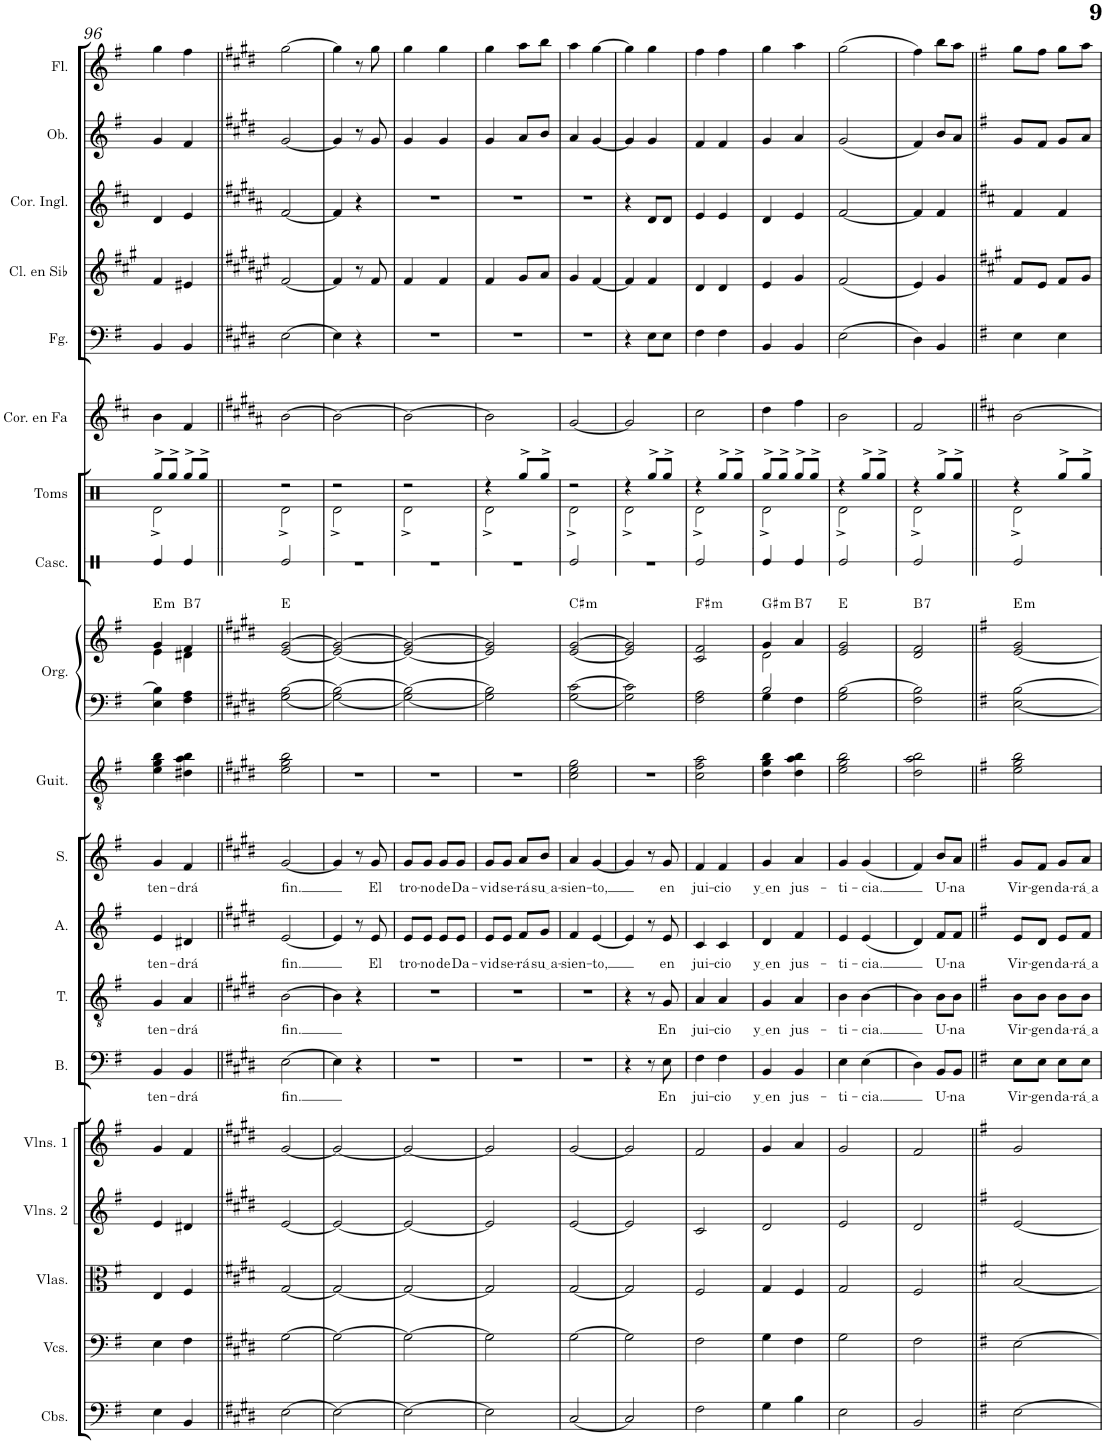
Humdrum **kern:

**kern	**kern	**kern	**kern	**kern	**kern	**text	**kern	**text	**kern	**text	**kern	**text	**kern	**kern	**kern	**harte	**kern	**kern	**kern	**kern	**kern	**kern	**kern	**kern
*part19	*part18	*part17	*part16	*part15	*part14	*part14	*part13	*part13	*part12	*part12	*part11	*part11	*part10	*part9	*part9	*part9	*part8	*part7	*part6	*part5	*part4	*part3	*part2	*part1
*staff20	*staff19	*staff18	*staff17	*staff16	*staff15	*staff15	*staff14	*staff14	*staff13	*staff13	*staff12	*staff12	*staff11	*staff10	*staff9	*	*staff8	*staff7	*staff6	*staff5	*staff4	*staff3	*staff2	*staff1
*I"Contrabajos	*I"Violonchelos	*I"Violas	*I"Violines 2	*I"Violines 1	*I"Bajo	*	*I"Tenor	*	*I"Alto	*	*I"Soprano	*	*I"Guitarra acústica	*I"Órgano	*	*	*I"Cascabeles	*I"Toms	*I"Trompa en Fa	*I"Fagot	*I"Clarinete en Sib	*I"Corno inglés	*I"Oboe	*I"Flauta
*I'Cbs.	*I'Vcs.	*I'Vlas.	*I'Vlns. 2	*I'Vlns. 1	*I'B.	*	*I'T.	*	*I'A.	*	*I'S.	*	*I'Guit.	*	*	*	*I'Casc.	*I'Toms	*	*I'Fg.	*I'Cl. en Sib	*I'Cor. Ingl.	*I'Ob.	*I'Fl.
!!LO:PB:g=z
*clefF4	*clefF4	*clefC3	*clefG2	*clefG2	*clefF4	*	*clefGv2	*	*clefG2	*	*clefG2	*	*clefGv2	*clefF4	*clefG2	*	*clefX	*clefX	*clefG2	*clefF4	*clefG2	*clefG2	*clefG2	*clefG2
*Trd7c12	*	*	*	*	*	*	*	*	*	*	*	*	*	*	*	*	*	*	*Trd4c7	*	*Trd1c2	*Trd4c7	*	*
*k[f#]	*k[f#]	*k[f#]	*k[f#]	*k[f#]	*k[f#]	*	*k[f#]	*	*k[f#]	*	*k[f#]	*	*k[f#]	*k[f#]	*k[f#]	*	*k[]	*k[]	*k[f#c#]	*k[f#]	*k[f#c#g#]	*k[f#c#]	*k[f#]	*k[f#]
*M2/4	*M2/4	*M2/4	*M2/4	*M2/4	*M2/4	*	*M2/4	*	*M2/4	*	*M2/4	*	*M2/4	*M2/4	*M2/4	*	*M2/4	*M2/4	*M2/4	*M2/4	*M2/4	*M2/4	*M2/4	*M2/4
=96	=96	=96	=96	=96	=96	=96	=96	=96	=96	=96	=96	=96	=96	=96	=96	=96	=96	=96	=96	=96	=96	=96	=96	=96
!	!	!	!	!	!	!LO:LY:b	!	!LO:LY:b	!	!LO:LY:b	!	!LO:LY:b	!	!	!	!LO:H:kt=m	!	!	!	!	!	!	!	!
*	*	*	*	*	*	*	*	*	*	*	*	*	*	*	*^	*	*	*^	*	*	*	*	*	*
4E\	4E\	4E/	4e/	4g/	4BB/	ten-	4G/	ten-	4e/	ten-	4g/	ten-	4e\ 4g\ 4b\	4E\ 4B\]	4g/	4e\	E:min	4Re/	8Rgg^/L	2Rd^\	4b\	4BB/	4f#/	4d/	4g/	4gg\
.	.	.	.	.	.	.	.	.	.	.	.	.	.	.	.	.	.	.	8Rgg^/J	.	.	.	.	.	.	.
!	!	!	!	!	!	!LO:LY:b	!	!LO:LY:b	!	!LO:LY:b	!	!LO:LY:b	!	!	!	!	!LO:H:kt=7	!	!	!	!	!	!	!	!	!
4BB/	4F#\	4F#/	4d#X/	4f#/	4BB/	-drá	4A/	-drá	4d#X/	-drá	4f#/	-drá	4d#X\ 4a\ 4b\	4F#\ 4A\	4f#/	4d#X\	B:7	4Re/	8Rgg^/L	.	4f#/	4BB/	4e#X/	4e/	4f#/	4ff#\
.	.	.	.	.	.	.	.	.	.	.	.	.	.	.	.	.	.	.	8Rgg^/J	.	.	.	.	.	.	.
*	*	*	*	*	*	*	*	*	*	*	*	*	*	*	*v	*v	*	*	*	*	*	*	*	*	*	*
=97||	=97||	=97||	=97||	=97||	=97||	=97||	=97||	=97||	=97||	=97||	=97||	=97||	=97||	=97||	=97||	=97||	=97||	=97||	=97||	=97||	=97||	=97||	=97||	=97||	=97||
*k[f#c#g#d#]	*k[f#c#g#d#]	*k[f#c#g#d#]	*k[f#c#g#d#]	*k[f#c#g#d#]	*k[f#c#g#d#]	*	*k[f#c#g#d#]	*	*k[f#c#g#d#]	*	*k[f#c#g#d#]	*	*k[f#c#g#d#]	*k[f#c#g#d#]	*k[f#c#g#d#]	*	*	*	*	*k[f#c#g#d#a#]	*k[f#c#g#d#]	*k[f#c#g#d#a#e#]	*k[f#c#g#d#a#]	*k[f#c#g#d#]	*k[f#c#g#d#]
!	!	!	!	!	!	!LO:LY:b	!	!LO:LY:b	!	!LO:LY:b	!	!LO:LY:b	!	!	!	!	!	!	!	!	!	!	!	!	!
[2E\	[2G#\	[2G#/	[2e/	[2g#/	[2E\	fin.	[2B\	fin.	[2e/	fin.	[2g#/	fin.	2e\ 2g#\ 2b\	[2G#\ [2B\	[2e/ [2g#/	E:maj	2Re/	2r	2Rd^\	[2b\	[2E\	[2f#/	[2f#/	[2g#/	[2gg#\
=98	=98	=98	=98	=98	=98	=98	=98	=98	=98	=98	=98	=98	=98	=98	=98	=98	=98	=98	=98	=98	=98	=98	=98	=98	=98
2E\_	2G#\_	2G#/_	2e/_	2g#/_	4E\]	.	4B\]	.	4e/]	.	4g#/]	.	2r	2G#\_ 2B\_	2e/_ 2g#/_	.	2r	2r	2Rd^\	2b\_	4E\]	4f#/]	4f#/]	4g#/]	4gg#\]
.	.	.	.	.	4r	.	4r	.	8r	.	8r	.	.	.	.	.	.	.	.	.	4r	8r	4r	8r	8r
!	!	!	!	!	!	!	!	!	!	!LO:LY:b	!	!LO:LY:b	!	!	!	!	!	!	!	!	!	!	!	!	!
.	.	.	.	.	.	.	.	.	8e/	El	8g#/	El	.	.	.	.	.	.	.	.	.	8f#/	.	8g#/	8gg#\
=99	=99	=99	=99	=99	=99	=99	=99	=99	=99	=99	=99	=99	=99	=99	=99	=99	=99	=99	=99	=99	=99	=99	=99	=99	=99
!	!	!	!	!	!	!	!	!	!	!LO:LY:b	!	!LO:LY:b	!	!	!	!	!	!	!	!	!	!	!	!	!
2E\_	2G#\_	2G#/_	2e/_	2g#/_	2r	.	2r	.	8e/L	tro-	8g#/L	tro-	2r	2G#\_ 2B\_	2e/_ 2g#/_	.	2r	2r	2Rd^\	2b\_	2r	4f#/	2r	4g#/	4gg#\
!	!	!	!	!	!	!	!	!	!	!LO:LY:b	!	!LO:LY:b	!	!	!	!	!	!	!	!	!	!	!	!	!
.	.	.	.	.	.	.	.	.	8e/J	-no	8g#/J	-no	.	.	.	.	.	.	.	.	.	.	.	.	.
!	!	!	!	!	!	!	!	!	!	!LO:LY:b	!	!LO:LY:b	!	!	!	!	!	!	!	!	!	!	!	!	!
.	.	.	.	.	.	.	.	.	8e/L	de	8g#/L	de	.	.	.	.	.	.	.	.	.	4f#/	.	4g#/	4gg#\
!	!	!	!	!	!	!	!	!	!	!LO:LY:b	!	!LO:LY:b	!	!	!	!	!	!	!	!	!	!	!	!	!
.	.	.	.	.	.	.	.	.	8e/J	Da-	8g#/J	Da-	.	.	.	.	.	.	.	.	.	.	.	.	.
=100	=100	=100	=100	=100	=100	=100	=100	=100	=100	=100	=100	=100	=100	=100	=100	=100	=100	=100	=100	=100	=100	=100	=100	=100	=100
!	!	!	!	!	!	!	!	!	!	!LO:LY:b	!	!LO:LY:b	!	!	!	!	!	!	!	!	!	!	!	!	!
2E\]	2G#\]	2G#/]	2e/]	2g#/]	2r	.	2r	.	8e/L	-vid	8g#/L	-vid	2r	2G#\] 2B\]	2e/] 2g#/]	.	2r	4r	2Rd^\	2b\]	2r	4f#/	2r	4g#/	4gg#\
!	!	!	!	!	!	!	!	!	!	!LO:LY:b	!	!LO:LY:b	!	!	!	!	!	!	!	!	!	!	!	!	!
.	.	.	.	.	.	.	.	.	8e/J	se-	8g#/J	se-	.	.	.	.	.	.	.	.	.	.	.	.	.
!	!	!	!	!	!	!	!	!	!	!LO:LY:b	!	!LO:LY:b	!	!	!	!	!	!	!	!	!	!	!	!	!
.	.	.	.	.	.	.	.	.	8f#/L	-rá	8a/L	-rá	.	.	.	.	.	8Rgg^/L	.	.	.	8g#/L	.	8a/L	8aa\L
!	!	!	!	!	!	!	!	!	!	!LO:LY:b	!	!LO:LY:b	!	!	!	!	!	!	!	!	!	!	!	!	!
.	.	.	.	.	.	.	.	.	8g#/J	su a	8b/J	su a	.	.	.	.	.	8Rgg^/J	.	.	.	8a#/J	.	8b/J	8bb\J
=101	=101	=101	=101	=101	=101	=101	=101	=101	=101	=101	=101	=101	=101	=101	=101	=101	=101	=101	=101	=101	=101	=101	=101	=101	=101
!	!	!	!	!	!	!	!	!	!	!LO:LY:b	!	!LO:LY:b	!	!	!	!LO:H:kt=m	!	!	!	!	!	!	!	!	!
[2C#/	[2G#\	[2G#/	[2e/	[2g#/	2r	.	2r	.	4f#/	-sien-	4a/	-sien-	2c#\ 2e\ 2g#\	[2G#\ [2c#\	[2e/ [2g#/	C#:min	2Re/	2r	2Rd^\	[2g#/	2r	4g#/	2r	4a/	4aa\
!	!	!	!	!	!	!	!	!	!	!LO:LY:b	!	!LO:LY:b	!	!	!	!	!	!	!	!	!	!	!	!	!
.	.	.	.	.	.	.	.	.	[4e/	-to,	[4g#/	-to,	.	.	.	.	.	.	.	.	.	[4f#/	.	[4g#/	[4gg#\
=102	=102	=102	=102	=102	=102	=102	=102	=102	=102	=102	=102	=102	=102	=102	=102	=102	=102	=102	=102	=102	=102	=102	=102	=102	=102
2C#/]	2G#\]	2G#/]	2e/]	2g#/]	4r	.	4r	.	4e/]	.	4g#/]	.	2r	2G#\] 2c#\]	2e/] 2g#/]	.	2r	4r	2Rd^\	2g#/]	4r	4f#/]	4r	4g#/]	4gg#\]
.	.	.	.	.	8r	.	8r	.	8r	.	8r	.	.	.	.	.	.	8Rgg^/L	.	.	8E\L	4f#/	8d#/L	4g#/	4gg#\
!	!	!	!	!	!	!LO:LY:b	!	!LO:LY:b	!	!LO:LY:b	!	!LO:LY:b	!	!	!	!	!	!	!	!	!	!	!	!	!
.	.	.	.	.	8E\	En	8G#/	En	8e/	en	8g#/	en	.	.	.	.	.	8Rgg^/J	.	.	8E\J	.	8d#/J	.	.
=103	=103	=103	=103	=103	=103	=103	=103	=103	=103	=103	=103	=103	=103	=103	=103	=103	=103	=103	=103	=103	=103	=103	=103	=103	=103
!	!	!	!	!	!	!LO:LY:b	!	!LO:LY:b	!	!LO:LY:b	!	!LO:LY:b	!	!	!	!LO:H:kt=m	!	!	!	!	!	!	!	!	!
2F#\	2F#\	2F#/	2c#/	2f#/	4F#\	jui-	4A/	jui-	4c#/	jui-	4f#/	jui-	2c#\ 2f#\ 2a\	2F#\ 2A\	2c#/ 2f#/	F#:min	2Re/	4r	2Rd^\	2cc#\	4F#\	4d#/	4e/	4f#/	4ff#\
!	!	!	!	!	!	!LO:LY:b	!	!LO:LY:b	!	!LO:LY:b	!	!LO:LY:b	!	!	!	!	!	!	!	!	!	!	!	!	!
.	.	.	.	.	4F#\	-cio	4A/	-cio	4c#/	-cio	4f#/	-cio	.	.	.	.	.	8Rgg^/L	.	.	4F#\	4d#/	4e/	4f#/	4ff#\
.	.	.	.	.	.	.	.	.	.	.	.	.	.	.	.	.	.	8Rgg^/J	.	.	.	.	.	.	.
=104	=104	=104	=104	=104	=104	=104	=104	=104	=104	=104	=104	=104	=104	=104	=104	=104	=104	=104	=104	=104	=104	=104	=104	=104	=104
!	!	!	!	!	!	!LO:LY:b	!	!LO:LY:b	!	!LO:LY:b	!	!LO:LY:b	!	!	!	!LO:H:kt=m	!	!	!	!	!	!	!	!	!
*	*	*	*	*	*	*	*	*	*	*	*	*	*	*^	*^	*	*	*	*	*	*	*	*	*	*
4G#\	4G#\	4G#/	2d#/	4g#/	4BB/	y en	4G#/	y en	4d#/	y en	4g#/	y en	4d#\ 4g#\ 4b\	2B/	4G#\	4g#/	2d#\	G#:min	4Re/	8Rgg^/L	2Rd^\	4dd#\	4BB/	4e#/	4d#/	4g#/	4gg#\
.	.	.	.	.	.	.	.	.	.	.	.	.	.	.	.	.	.	.	.	8Rgg^/J	.	.	.	.	.	.	.
!	!	!	!	!	!	!LO:LY:b	!	!LO:LY:b	!	!LO:LY:b	!	!LO:LY:b	!	!	!	!	!	!LO:H:kt=7	!	!	!	!	!	!	!	!	!
4B\	4F#\	4F#/	.	4a/	4BB/	jus-	4A/	jus-	4f#/	jus-	4a/	jus-	4d#\ 4a\ 4b\	.	4F#\	4a/	.	B:7	4Re/	8Rgg^/L	.	4ff#\	4BB/	4g#/	4e/	4a/	4aa\
.	.	.	.	.	.	.	.	.	.	.	.	.	.	.	.	.	.	.	.	8Rgg^/J	.	.	.	.	.	.	.
*	*	*	*	*	*	*	*	*	*	*	*	*	*	*v	*v	*	*	*	*	*	*	*	*	*	*	*	*
*	*	*	*	*	*	*	*	*	*	*	*	*	*	*	*v	*v	*	*	*	*	*	*	*	*	*	*
=105	=105	=105	=105	=105	=105	=105	=105	=105	=105	=105	=105	=105	=105	=105	=105	=105	=105	=105	=105	=105	=105	=105	=105	=105	=105
!	!	!	!	!	!	!LO:LY:b	!	!LO:LY:b	!	!LO:LY:b	!	!LO:LY:b	!	!	!	!	!	!	!	!	!	!	!	!	!
2E\	2G#\	2G#/	2e/	2g#/	4E\	-ti-	4B\	-ti-	4e/	-ti-	4g#/	-ti-	2e\ 2g#\ 2b\	2G#\ [2B\	2e/ 2g#/	E:maj	2Re/	4r	2Rd^\	2b\	(2E\	(2f#/	[2f#/	(2g#/	(2gg#\
!	!	!	!	!	!	!LO:LY:b	!	!LO:LY:b	!	!LO:LY:b	!	!LO:LY:b	!	!	!	!	!	!	!	!	!	!	!	!	!
.	.	.	.	.	(4E\	-cia.	[4B\	-cia.	(4e/	-cia.	(4g#/	-cia.	.	.	.	.	.	8Rgg^/L	.	.	.	.	.	.	.
.	.	.	.	.	.	.	.	.	.	.	.	.	.	.	.	.	.	8Rgg^/J	.	.	.	.	.	.	.
=106	=106	=106	=106	=106	=106	=106	=106	=106	=106	=106	=106	=106	=106	=106	=106	=106	=106	=106	=106	=106	=106	=106	=106	=106	=106
!	!	!	!	!	!	!	!	!	!	!	!	!	!	!	!	!LO:H:kt=7	!	!	!	!	!	!	!	!	!
2BB/	2F#\	2F#/	2d#/	2f#/	4D#\)	.	4B\]	.	4d#/)	.	4f#/)	.	2d#\ 2a\ 2b\	2F#\ 2B\]	2d#/ 2f#/	B:7	2Re/	4r	2Rd^\	2f#/	4D#\)	4e#/)	4f#/]	4f#/)	4ff#\)
!	!	!	!	!	!	!LO:LY:b	!	!LO:LY:b	!	!LO:LY:b	!	!LO:LY:b	!	!	!	!	!	!	!	!	!	!	!	!	!
.	.	.	.	.	8BB/L	U-	8B\L	U-	8f#/L	U-	8b/L	U-	.	.	.	.	.	8Rgg^/L	.	.	4BB/	4g#/	4f#/	8b/L	8bb\L
!	!	!	!	!	!	!LO:LY:b	!	!LO:LY:b	!	!LO:LY:b	!	!LO:LY:b	!	!	!	!	!	!	!	!	!	!	!	!	!
.	.	.	.	.	8BB/J	-na	8B\J	-na	8f#/J	-na	8a/J	-na	.	.	.	.	.	8Rgg^/J	.	.	.	.	.	8a/J	8aa\J
=107||	=107||	=107||	=107||	=107||	=107||	=107||	=107||	=107||	=107||	=107||	=107||	=107||	=107||	=107||	=107||	=107||	=107||	=107||	=107||	=107||	=107||	=107||	=107||	=107||	=107||
*k[f#]	*k[f#]	*k[f#]	*k[f#]	*k[f#]	*k[f#]	*	*k[f#]	*	*k[f#]	*	*k[f#]	*	*k[f#]	*k[f#]	*k[f#]	*	*	*	*	*k[f#c#]	*k[f#]	*k[f#c#g#]	*k[f#c#]	*k[f#]	*k[f#]
!	!	!	!	!	!	!LO:LY:b	!	!LO:LY:b	!	!LO:LY:b	!	!LO:LY:b	!	!	!	!LO:H:kt=m	!	!	!	!	!	!	!	!	!
[2E\	[2E\	[2B/	[2e/	2g/	8E\L	Vir-	8B\L	Vir-	8e/L	Vir-	8g/L	Vir-	2e\ 2g\ 2b\	[2E\ [2B\	[2e/ 2g/	E:min	2Re/	4r	2Rd^\	[2b\	4E\	8f#/L	4f#/	8g/L	8gg\L
!	!	!	!	!	!	!LO:LY:b	!	!LO:LY:b	!	!LO:LY:b	!	!LO:LY:b	!	!	!	!	!	!	!	!	!	!	!	!	!
.	.	.	.	.	8E\J	-gen	8B\J	-gen	8d/J	-gen	8f#/J	-gen	.	.	.	.	.	.	.	.	.	8e/J	.	8f#/J	8ff#\J
!	!	!	!	!	!	!LO:LY:b	!	!LO:LY:b	!	!LO:LY:b	!	!LO:LY:b	!	!	!	!	!	!	!	!	!	!	!	!	!
.	.	.	.	.	8E\L	da-	8B\L	da-	8e/L	da-	8g/L	da-	.	.	.	.	.	8Rgg^/L	.	.	4E\	8f#/L	4f#/	8g/L	8gg\L
!	!	!	!	!	!	!LO:LY:b	!	!LO:LY:b	!	!LO:LY:b	!	!LO:LY:b	!	!	!	!	!	!	!	!	!	!	!	!	!
.	.	.	.	.	8E\J	rá a	8B\J	rá a	8f#/J	rá a	8a/J	rá a	.	.	.	.	.	8Rgg^/J	.	.	.	8g#/J	.	8a/J	8aa\J
*	*	*	*	*	*	*	*	*	*	*	*	*	*	*	*	*	*	*v	*v	*	*	*	*	*	*
=	=	=	=	=	=	=	=	=	=	=	=	=	=	=	=	=	=	=	=	=	=	=	=	=
*-	*-	*-	*-	*-	*-	*-	*-	*-	*-	*-	*-	*-	*-	*-	*-	*-	*-	*-	*-	*-	*-	*-	*-	*-
